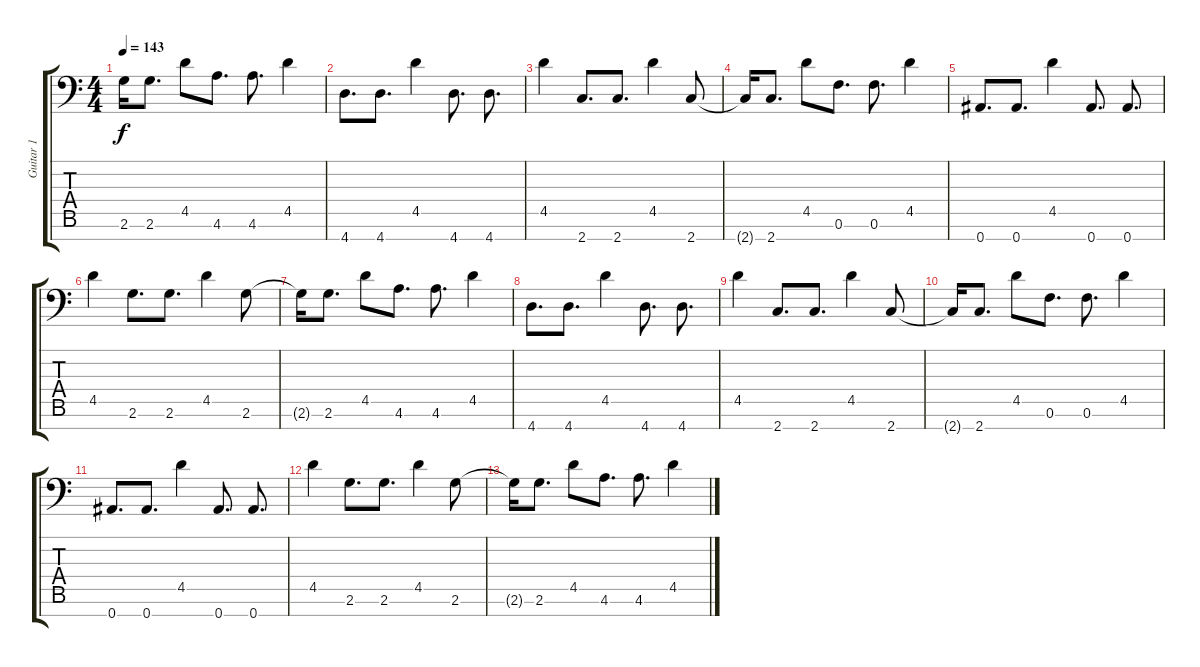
\track ("Guitar 1" "Guitar 1") {instrument distortionguitar}
\staff {score tabs}
\tuning (Eb4 Bb3 F3 Eb3 Bb2 F2 Bb1) {hide}
\ts (4 4)
\tempo 143
\clef f4
\ks c
2.6{t}.16{dy f} 2.6.8{d} 4.5.8 4.6.8{d} 4.6.8{d} 4.5.4 |
4.7.8{d} 4.7.8{d} 4.5.4 4.7.8{d} 4.7.8{d} |
4.5.4 2.7.8{d} 2.7.8{d} 4.5.4 2.7.8 |
2.7{t}.16 2.7.8{d} 4.5.8 0.6.8{d} 0.6.8{d} 4.5.4 |
0.7.8{d} 0.7.8{d} 4.5.4 0.7.8{d} 0.7.8{d} |
4.5.4 2.6.8{d} 2.6.8{d} 4.5.4 2.6.8 |
2.6{t}.16 2.6.8{d} 4.5.8 4.6.8{d} 4.6.8{d} 4.5.4 |
4.7.8{d} 4.7.8{d} 4.5.4 4.7.8{d} 4.7.8{d} |
4.5.4 2.7.8{d} 2.7.8{d} 4.5.4 2.7.8 |
2.7{t}.16 2.7.8{d} 4.5.8 0.6.8{d} 0.6.8{d} 4.5.4 |
0.7.8{d} 0.7.8{d} 4.5.4 0.7.8{d} 0.7.8{d} |
4.5.4 2.6.8{d} 2.6.8{d} 4.5.4 2.6.8 |
2.6{t}.16 2.6.8{d} 4.5.8 4.6.8{d} 4.6.8{d} 4.5.4
